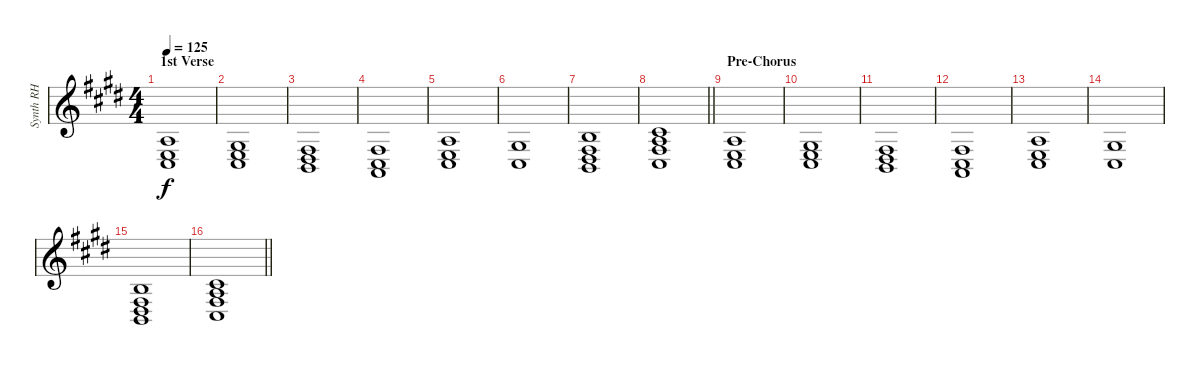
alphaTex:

\track ("Synth RH" "Synth RH") {instrument stringensemble1}
\staff {score}
\tuning (E4 B3 G3 D3 A2 E2) {hide}
\ts (4 4)
\section ("" "1st Verse")
\tempo 125
\clef g2
\ks c#minor
(2.3 2.4 4.5).1{dy f} |
(1.3 2.4 4.5).1 |
(4.4 6.5 7.6).1 |
(4.4 4.5 5.6).1 |
(2.3 2.4 4.5).1 |
(1.3 4.5).1 |
(0.2 4.4 6.5 7.6).1 |
\barLineRight lightlight
(2.2 2.3 4.4 4.5).1 |
\section ("" "Pre-Chorus")
(2.3 2.4 4.5).1 |
(1.3 2.4 4.5).1 |
(4.4 6.5 7.6).1 |
(4.4 4.5 5.6).1 |
(2.3 2.4 4.5).1 |
(1.3 4.5).1 |
(0.2 4.4 6.5 7.6).1 |
\barLineRight lightlight
(2.2 2.3 4.4 4.5).1
